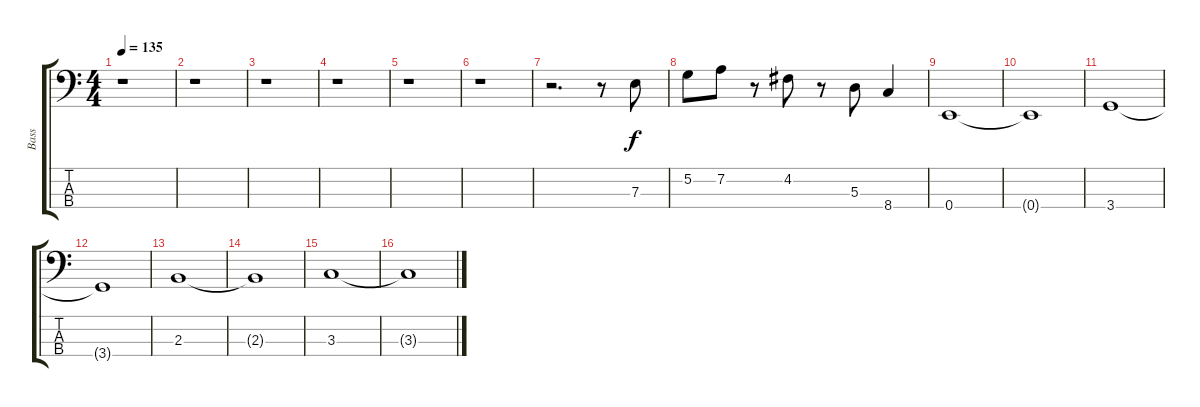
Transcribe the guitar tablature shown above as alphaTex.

\track ("Bass" "Bass") {instrument electricbasspick}
\staff {score tabs}
\tuning (G2 D2 A1 E1) {hide}
\ts (4 4)
\tempo 135
\clef f4
\ks c
r.1{dy f instrument electricbasspick} |
r.1 |
r.1 |
r.1 |
r.1 |
r.1 |
r.2{d} r.8 7.3.8 |
5.2.8 7.2.8 r.8 4.2.8 r.8 5.3.8 8.4.4 |
0.4.1 |
0.4{t}.1 |
3.4.1 |
3.4{t}.1 |
2.3.1 |
2.3{t}.1 |
3.3.1 |
3.3{t}.1
